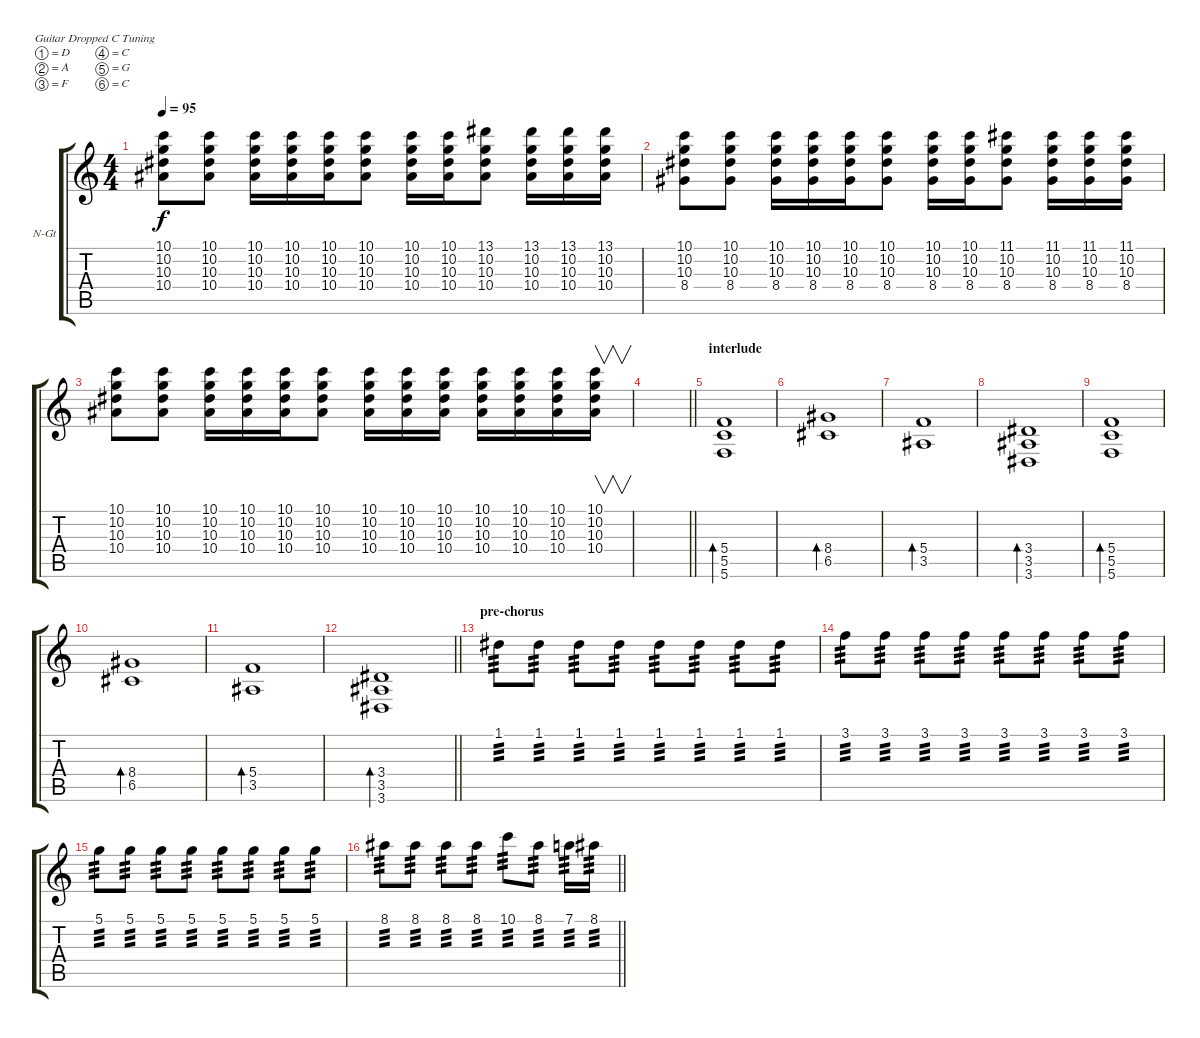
\bracketExtendMode groupsimilarinstruments
\firstSystemTrackNameOrientation horizontal
\otherSystemsTrackNameOrientation horizontal
\track ("guitar1/lyrics" "N-Gt") {instrument acousticguitarnylon}
\staff {score tabs}
\tuning (D4 A3 F3 C3 G2 C2)
\ts (4 4)
\tempo 95
\clef g2
\ks c
(10.1 10.2 10.3 10.4).8{dy f} (10.1 10.2 10.3 10.4).8 (10.1 10.2 10.3 10.4).16 (10.1 10.2 10.3 10.4).16 (10.1 10.2 10.3 10.4).16 (10.1 10.2 10.3 10.4).8 (10.1 10.2 10.3 10.4).16 (10.1 10.2 10.3 10.4).16 (13.1 10.2 10.3 10.4).8 (13.1 10.2 10.3 10.4).16 (13.1 10.2 10.3 10.4).16 (13.1 10.2 10.3 10.4).16 |
(10.1 10.2 10.3 8.4).8 (10.1 10.2 10.3 8.4).8 (10.1 10.2 10.3 8.4).16 (10.1 10.2 10.3 8.4).16 (10.1 10.2 10.3 8.4).16 (10.1 10.2 10.3 8.4).8 (10.1 10.2 10.3 8.4).16 (10.1 10.2 10.3 8.4).16 (11.1 10.2 10.3 8.4).8 (11.1 10.2 10.3 8.4).16 (11.1 10.2 10.3 8.4).16 (11.1 10.2 10.3 8.4).16 |
(10.1 10.2 10.3 10.4).8 (10.1 10.2 10.3 10.4).8 (10.1 10.2 10.3 10.4).16 (10.1 10.2 10.3 10.4).16 (10.1 10.2 10.3 10.4).16 (10.1 10.2 10.3 10.4).8 (10.1 10.2 10.3 10.4).16 (10.1 10.2 10.3 10.4).16 (10.1 10.2 10.3 10.4).16 (10.1 10.2 10.3 10.4).16 (10.1 10.2 10.3 10.4).16 (10.1 10.2 10.3 10.4).16 (10.1 10.2 10.3 10.4).16{v} |
\barLineRight lightlight
|
\section ("" "interlude")
(5.4 5.5 5.6).1{bd 120} |
(8.4 6.5).1{bd 120} |
(5.4 3.5).1{bd 120} |
(3.4 3.5 3.6).1{bd 120} |
(5.4 5.5 5.6).1{bd 120} |
(8.4 6.5).1{bd 120} |
(5.4 3.5).1{bd 120} |
\barLineRight lightlight
(3.4 3.5 3.6).1{bd 120} |
\section ("" "pre-chorus")
1.1.8{tp 3} 1.1.8{tp 3} 1.1.8{tp 3} 1.1.8{tp 3} 1.1.8{tp 3} 1.1.8{tp 3} 1.1.8{tp 3} 1.1.8{tp 3} |
3.1.8{tp 3} 3.1.8{tp 3} 3.1.8{tp 3} 3.1.8{tp 3} 3.1.8{tp 3} 3.1.8{tp 3} 3.1.8{tp 3} 3.1.8{tp 3} |
5.1.8{tp 3} 5.1.8{tp 3} 5.1.8{tp 3} 5.1.8{tp 3} 5.1.8{tp 3} 5.1.8{tp 3} 5.1.8{tp 3} 5.1.8{tp 3} |
\barLineRight lightlight
8.1.8{tp 3} 8.1.8{tp 3} 8.1.8{tp 3} 8.1.8{tp 3} 10.1.8{tp 3} 8.1.8{tp 3} 7.1.16{tp 3} 8.1.16{tp 3}
